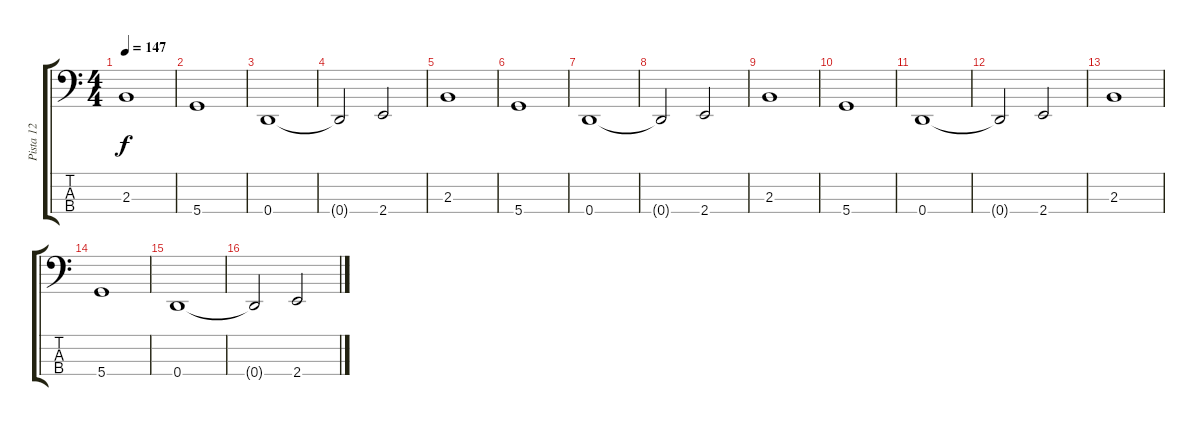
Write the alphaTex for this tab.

\track ("Pista 12" "Pista 12") {instrument electricbasspick}
\staff {score tabs}
\tuning (G2 D2 A1 D1) {hide}
\ts (4 4)
\tempo 147
\clef f4
\ks c
2.3.1{dy f} |
5.4.1 |
0.4.1 |
0.4{t}.2 2.4.2 |
2.3.1 |
5.4.1 |
0.4.1 |
0.4{t}.2 2.4.2 |
2.3.1 |
5.4.1 |
0.4.1 |
0.4{t}.2 2.4.2 |
2.3.1 |
5.4.1 |
0.4.1 |
0.4{t}.2 2.4.2
